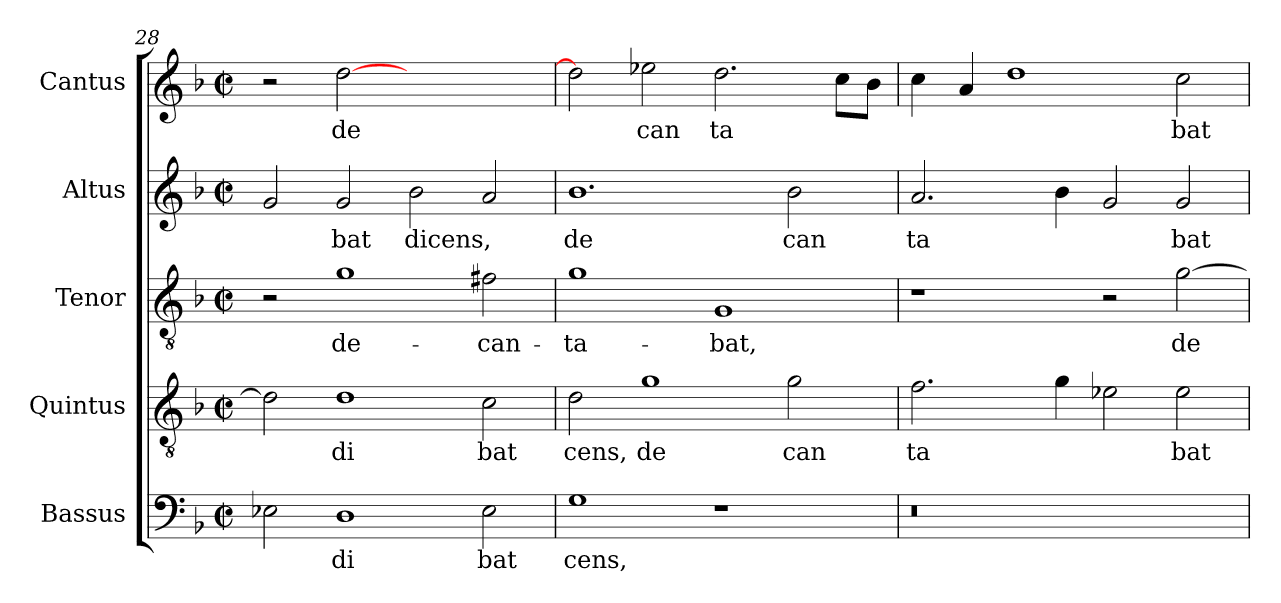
**kern	**text	**kern	**text	**kern	**text	**kern	**text	**kern	**text
*part5	*part5	*part4	*part4	*part3	*part3	*part2	*part2	*part1	*part1
*staff5	*staff5	*staff4	*staff4	*staff3	*staff3	*staff2	*staff2	*staff1	*staff1
*I"Bassus	*	*I"Quintus	*	*I"Tenor	*	*I"Altus	*	*I"Cantus	*
*clefF4	*	*clefGv2	*	*clefGv2	*	*clefG2	*	*clefG2	*
*k[b-]	*	*k[b-]	*	*k[b-]	*	*k[b-]	*	*k[b-]	*
*F:	*	*F:	*	*F:	*	*F:	*	*F:	*
*M2/2	*	*M2/2	*	*M2/2	*	*M2/2	*	*M2/2	*
*met(c|)	*	*met(c|)	*	*met(c|)	*	*met(c|)	*	*met(c|)	*
=28	=28	=28	=28	=28	=28	=28	=28	=28	=28
2E-X\	.	2d\]	.	2r	.	2g/	.	2r	.
!	!LO:LY:b:cj	!	!LO:LY:b:cj	!	!LO:LY:b:cj	!	!LO:LY:b:cj	!	!LO:LY:b:cj
1D	di	1d	di	1g	de-	2g/	bat	[>2dd\	de
!	!	!	!	!	!	!	!LO:LY:b	!	!
.	.	.	.	.	.	2b-\	dicens,	1ryy	.
!	!LO:LY:b:cj	!	!LO:LY:b:cj	!	!LO:LY:b:cj	!	!	!	!
2E-\	bat	2c\	bat	2f#X\	-can-	2a/	.	.	.
=29	=29	=29	=29	=29	=29	=29	=29	=29	=29
!	!LO:LY:b:cj	!	!LO:LY:b:cj	!	!LO:LY:b:cj	!	!LO:LY:b:cj	!	!
1G	cens,	2d\	cens,	1g	-ta-	1.b-	de	2dd\]	.
!	!	!	!LO:LY:b:cj	!	!	!	!	!	!LO:LY:b:cj
.	.	1g	de	.	.	.	.	2ee-X\	can
!	!	!	!	!	!LO:LY:b:cj	!	!	!	!LO:LY:b:cj
1r	.	.	.	1G	-bat,	.	.	2.dd\	ta
!	!	!	!LO:LY:b:cj	!	!	!	!LO:LY:b:cj	!	!
.	.	2g\	can	.	.	2b-\	can	.	.
.	.	.	.	.	.	.	.	8cc\L	.
.	.	.	.	.	.	.	.	8b-\J	.
=30	=30	=30	=30	=30	=30	=30	=30	=30	=30
!	!	!	!LO:LY:b:cj	!	!	!	!LO:LY:b:cj	!	!
0r	.	2.f\	ta	1r	.	2.a/	ta	4cc\	.
.	.	.	.	.	.	.	.	4a/	.
.	.	.	.	.	.	.	.	1dd	.
.	.	4g\	.	.	.	4b-\	.	.	.
.	.	2e-X\	.	2r	.	2g/	.	.	.
!	!	!	!LO:LY:b:cj	!	!LO:LY:b:cj	!	!LO:LY:b:cj	!	!LO:LY:b:cj
.	.	2e-\	bat	[>2g\	de-	2g/	bat	2cc\	bat
=	=	=	=	=	=	=	=	=	=
*-	*-	*-	*-	*-	*-	*-	*-	*-	*-
